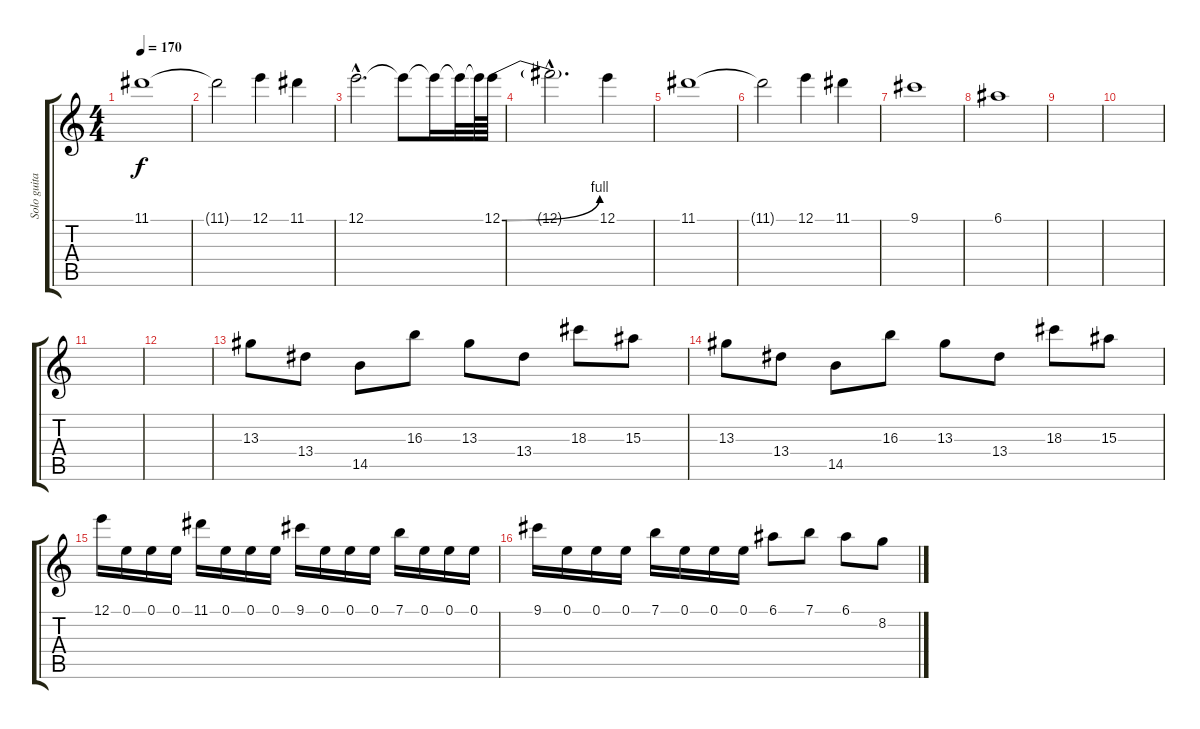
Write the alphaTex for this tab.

\track ("Solo guitar 1" "Solo guita") {instrument overdrivenguitar}
\staff {score tabs}
\tuning (E4 B3 G3 D3 A2 E2) {hide}
\ts (4 4)
\tempo 170
\clef g2
\ks c
11.1.1{dy f instrument overdrivenguitar} |
11.1{t}.2 12.1.4 11.1.4 |
12.1{hac}.2{d} 12.1{t}.8 12.1{t}.16 12.1{t}.32 12.1{t}.64 12.1{be (bend 0 0 60 4)}.64 |
12.1{hac t}.2{d} 12.1.4 |
11.1.1 |
11.1{t}.2 12.1.4 11.1.4 |
9.1.1 |
6.1.1 |
|
|
|
|
13.3.8 13.4.8 14.5.8 16.3.8 13.3.8 13.4.8 18.3.8 15.3.8 |
13.3.8 13.4.8 14.5.8 16.3.8 13.3.8 13.4.8 18.3.8 15.3.8 |
12.1.16 0.1.16 0.1.16 0.1.16 11.1.16 0.1.16 0.1.16 0.1.16 9.1.16 0.1.16 0.1.16 0.1.16 7.1.16 0.1.16 0.1.16 0.1.16 |
9.1.16 0.1.16 0.1.16 0.1.16 7.1.16 0.1.16 0.1.16 0.1.16 6.1.8 7.1.8 6.1.8 8.2.8
